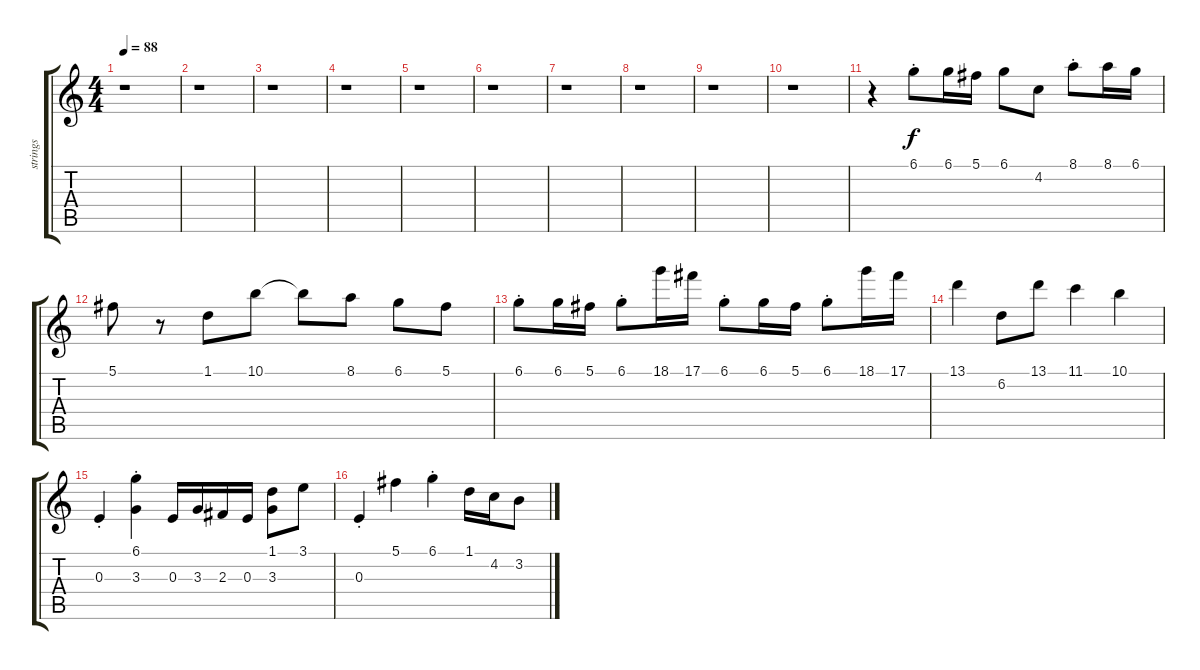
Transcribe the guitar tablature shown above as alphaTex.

\track ("strings" "strings") {instrument tremolostrings}
\staff {score tabs}
\tuning (Db5 Ab4 E4 B3 Gb3 B2) {hide}
\ts (4 4)
\tempo 88
\clef g2
\ks c
r.1{dy f} |
r.1 |
r.1 |
r.1 |
r.1 |
r.1 |
r.1 |
r.1 |
r.1 |
r.1 |
r.4 6.1{st}.8 6.1.16 5.1.16 6.1.8 4.2.8 8.1{st}.8 8.1.16 6.1.16 |
5.1.8 r.8 1.1.8 10.1.8 10.1{t}.8 8.1.8 6.1.8 5.1.8 |
6.1{st}.8 6.1.16 5.1.16 6.1{st}.8 18.1.16 17.1.16 6.1{st}.8 6.1.16 5.1.16 6.1{st}.8 18.1.16 17.1.16 |
13.1.4 6.2.8 13.1.8 11.1.4 10.1.4 |
0.3{st}.4 (6.1{st} 3.3{st}).4 0.3.16 3.3.16 2.3.16 0.3.16 (1.1 3.3).8 3.1.8 |
0.3{st}.4 5.1.4 6.1{st}.4 1.1.16 4.2.16 3.2.8
